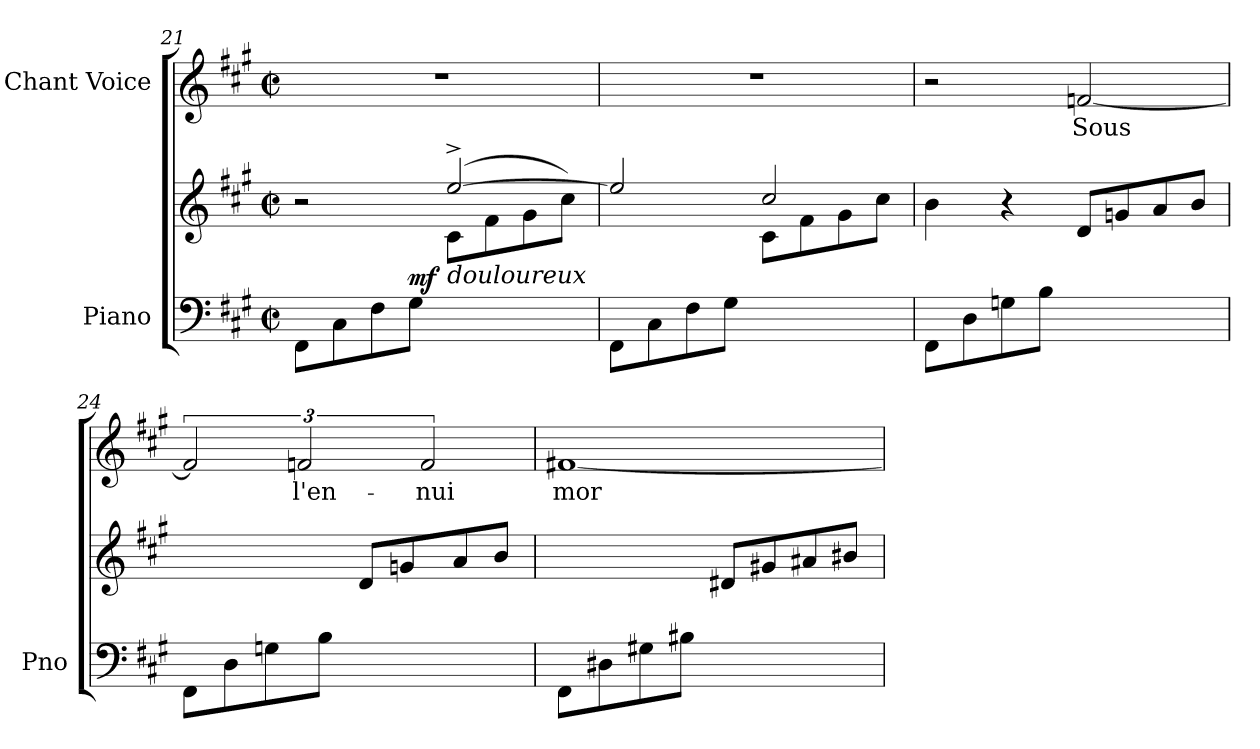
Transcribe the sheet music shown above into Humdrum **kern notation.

**kern	**kern	**dynam	**kern	**text
*part2	*part2	*part2	*part1	*part1
*staff3	*staff2	*staff2/3	*staff1	*staff1
*I"Piano	*	*	*I"Chant Voice	*
*I'Pno	*	*	*	*
!!LO:LB:g=z
*clefF4	*clefG2	*	*clefG2	*
*k[f#c#g#]	*k[f#c#g#]	*	*k[f#c#g#]	*
*M2/2	*M2/2	*	*M2/2	*
*met(c|)	*met(c|)	*	*met(c|)	*
=21	=21	=21	=21	=21
*	*^	*	*	*
*	*	*^	*	*	*
(<8FF#\L	2r	2ryy	4.ryy	.	1r	.
8C#\	.	.	.	.	.	.
8F#\	.	.	.	.	.	.
!	!	!	!	!LO:DY:b	!	!
8G#\J	.	.	2ryy	mf	.	.
!	!LO:TX:b:i:t=douloureux	!	!	!	!	!
2ryy	([>2ee^>/	8c#\L	.	.	.	.
.	.	8f#\	.	.	.	.
.	.	8g#\	.	.	.	.
.	.	8cc#\J)	8ryy	.	.	.
*	*	*v	*v	*	*	*
=22	=22	=22	=22	=22	=22
(<8FF#\L	2ee/]	2ryy	.	1r	.
8C#\	.	.	.	.	.
8F#\	.	.	.	.	.
8G#\J	.	.	.	.	.
2ryy	2cc#/	8c#\L	.	.	.
.	.	8f#\	.	.	.
.	.	8g#\	.	.	.
.	.	8cc#\J)	.	.	.
=23	=23	=23	=23	=23	=23
(8FF#\L	4b\)	2ryy	.	2r	.
8D\	.	.	.	.	.
8Gn\	4r	.	.	.	.
8B\J	.	.	.	.	.
!	!	!	!	!	!LO:LY:b
2ryy	2ryy	8d/L	.	[2fn/	Sous
.	.	8gn/	.	.	.
.	.	8a/	.	.	.
.	.	8b/J)	.	.	.
=24	=24	=24	=24	=24	=24
(8FF#\L	1ryy	2ryy	.	3fn/]	.
8D\	.	.	.	.	.
8Gn\	.	.	.	.	.
!	!	!	!	!	!LO:LY:b
.	.	.	.	3f/	l'en-
8B\J	.	.	.	.	.
2ryy	.	8d/L	.	.	.
.	.	8gn/	.	.	.
!	!	!	!	!	!LO:LY:b
.	.	.	.	3f/	-nui
.	.	8a/	.	.	.
.	.	8b/J)	.	.	.
!!LO:PB:g=z
=25	=25	=25	=25	=25	=25
!	!	!	!	!	!LO:LY:b
(8FF#\L	1ryy	2ryy	.	[1f#X	mor-
8D#X\	.	.	.	.	.
8G#X\	.	.	.	.	.
8B#X\J	.	.	.	.	.
2ryy	.	8d#X/L	.	.	.
.	.	8g#X/	.	.	.
.	.	8a#X/	.	.	.
.	.	8b#X/J)	.	.	.
*	*v	*v	*	*	*
=	=	=	=	=
*-	*-	*-	*-	*-
